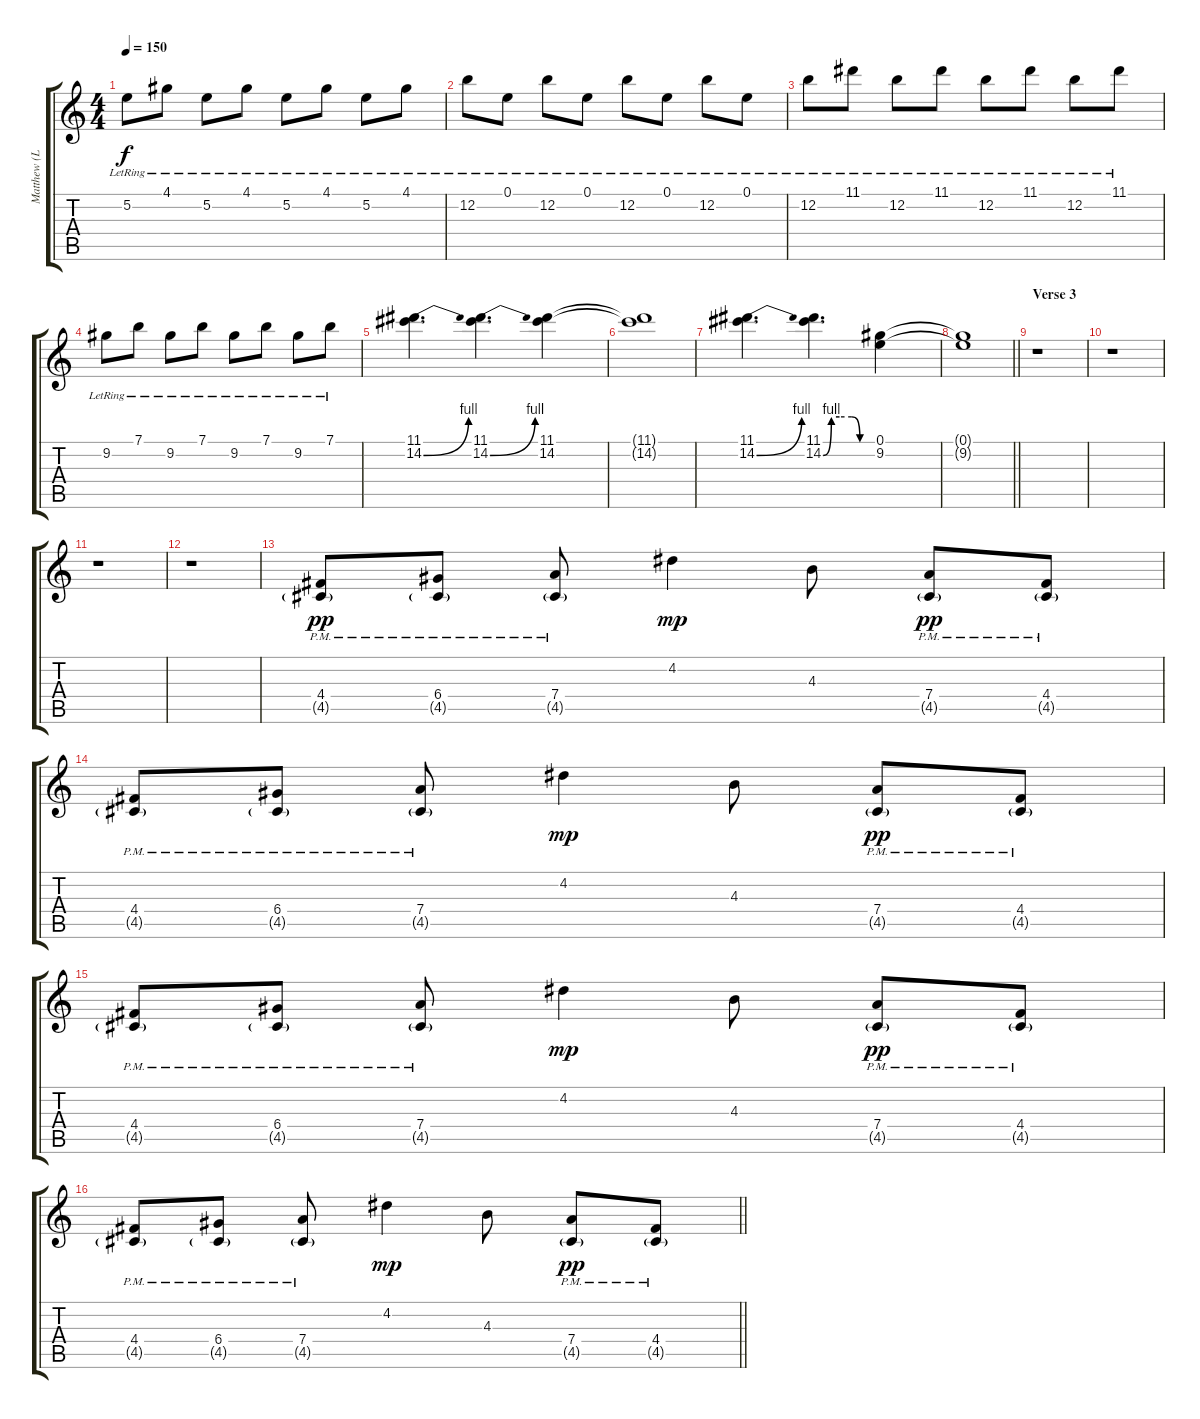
\track ("Matthew (Lead)" "Matthew (L") {instrument overdrivenguitar}
\staff {score tabs}
\tuning (E4 B3 G3 D3 A2 E2) {hide}
\ts (4 4)
\tempo 150
\clef g2
\ks c
5.2{lr}.8{dy f} 4.1{lr}.8 5.2{lr}.8 4.1{lr}.8 5.2{lr}.8 4.1{lr}.8 5.2{lr}.8 4.1{lr}.8 |
12.2{lr}.8 0.1{lr}.8 12.2{lr}.8 0.1{lr}.8 12.2{lr}.8 0.1{lr}.8 12.2{lr}.8 0.1{lr}.8 |
12.2{lr}.8 11.1{lr}.8 12.2{lr}.8 11.1{lr}.8 12.2{lr}.8 11.1{lr}.8 12.2{lr}.8 11.1{lr}.8 |
9.2{lr}.8 7.1{lr}.8 9.2{lr}.8 7.1{lr}.8 9.2{lr}.8 7.1{lr}.8 9.2{lr}.8 7.1{lr}.8 |
(11.1 14.2{be (bend 0 0 60 4)}).4{d} (11.1 14.2{be (bend 0 0 60 4)}).4{d} (11.1 14.2).4 |
(11.1{t} 14.2{t}).1 |
(11.1 14.2{be (bend 0 0 60 4)}).4{d} (11.1 14.2{be (custom 0 0 10 4 20 4 35 4 45 0 60 0)}).4{d} (0.1 9.2).4 |
\barLineRight lightlight
(0.1{t} 9.2{t}).1 |
\section ("" "Verse 3")
r.1 |
r.1 |
r.1 |
r.1 |
(4.4{pm} 4.5{g pm}).8{dy pp} (6.4{pm} 4.5{g pm}).8 (7.4{pm} 4.5{g pm}).8 4.2.4{dy mp} 4.3.8 (7.4{pm} 4.5{g pm}).8{dy pp} (4.4{pm} 4.5{g pm}).8 |
(4.4{pm} 4.5{g pm}).8 (6.4{pm} 4.5{g pm}).8 (7.4{pm} 4.5{g pm}).8 4.2.4{dy mp} 4.3.8 (7.4{pm} 4.5{g pm}).8{dy pp} (4.4{pm} 4.5{g pm}).8 |
(4.4{pm} 4.5{g pm}).8 (6.4{pm} 4.5{g pm}).8 (7.4{pm} 4.5{g pm}).8 4.2.4{dy mp} 4.3.8 (7.4{pm} 4.5{g pm}).8{dy pp} (4.4{pm} 4.5{g pm}).8 |
\barLineRight lightlight
(4.4{pm} 4.5{g pm}).8 (6.4{pm} 4.5{g pm}).8 (7.4{pm} 4.5{g pm}).8 4.2.4{dy mp} 4.3.8 (7.4{pm} 4.5{g pm}).8{dy pp} (4.4{pm} 4.5{g pm}).8
